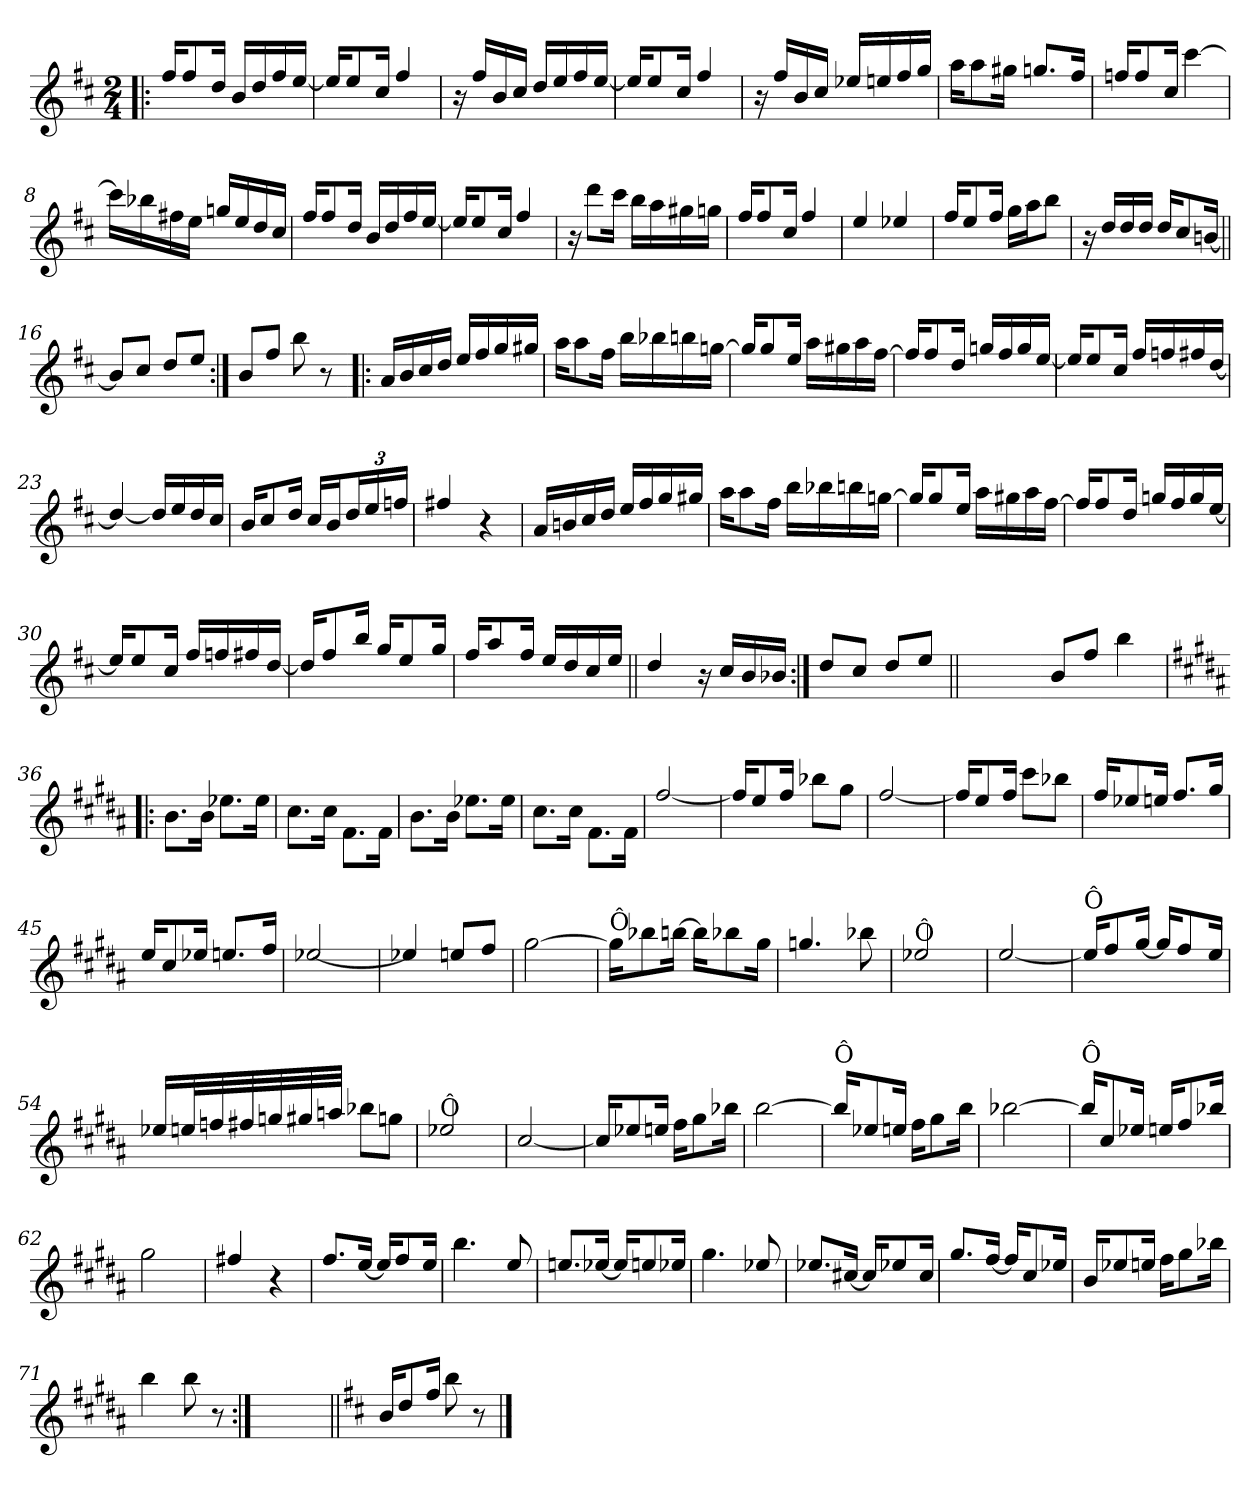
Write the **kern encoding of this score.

**kern
*part1
*staff1
*clefG2
*k[f#c#]
*D:
*M2/4
=1!|:
16ff#/KL
8ff#/
16dd/Jk
16b/LL
16dd/
16ff#/
[16ee/JJ
=2
16ee/KL]
8ee/
16cc#/Jk
4ff#/
=3
16r
16ff#/LL
16b/
16cc#/JJ
16dd/LL
16ee/
16ff#/
[16ee/JJ
=4
16ee/KL]
8ee/
16cc#/Jk
4ff#/
!!LO:LB:g=z
=5
16r
16ff#/LL
16b/
16cc#/JJ
16ee-X/LL
16een/
16ff#/
16gg/JJ
=6
16aa\KL
8aa\
16gg#X\Jk
8.ggn/L
16ff#/Jk
=7
16ffn/KL
8ff/
16cc#/Jk
[4ccc#\
=8
16ccc#\LL]
16bb-X\
16ff#X\
16ee\JJ
16ggn/LL
16ee/
16dd/
16cc#/JJ
!!LO:LB:g=z
=9
16ff#/KL
8ff#/
16dd/Jk
16b/LL
16dd/
16ff#/
[16ee/JJ
=10
16ee/KL]
8ee/
16cc#/Jk
4ff#/
=11
16r
8ddd\L
16ccc#\Jk
16bb\LL
16aa\
16gg#X\
16ggn\JJ
=12
16ff#/KL
8ff#/
16cc#/Jk
4ff#/
!!LO:LB:g=z
=13
4ee/
4ee-X/
=14
16ff#/KL
8ee/
16ff#/Jk
16gg\LL
16aa\J
8bb\J
=15
16r
16dd/LL
16dd/
16dd/JJ
16dd/KL
8cc#/
[16bn/Jk
=16||
8b/L]
8cc#/J
8dd/L
8ee/J
!!LO:LB:g=z
=17:|!
8b/L
8ff#/J
8bb\
8r
=18!|:
16a/LL
16b/
16cc#/
16dd/JJ
16ee/LL
16ff#/
16gg/
16gg#X/JJ
=19
16aa\KL
8aa\
16ff#\Jk
16bb\LL
16bb-X\
16bbn\
[16ggn\JJ
=20
16gg/KL]
8gg/
16ee/Jk
16aa\LL
16gg#X\
16aa\
[16ff#\JJ
!!LO:LB:g=z
=21
16ff#/KL]
8ff#/
16dd/Jk
16ggn/LL
16ff#/
16gg/
[16ee/JJ
=22
16ee/KL]
8ee/
16cc#/Jk
16ff#/LL
16ffn/
16ff#X/
[16dd/JJ
=23
4dd/_
16dd/LL]
16ee/
16dd/
16cc#/JJ
=24
16b/KL
8cc#/
16dd/Jk
16cc#/LL
16b/J
24dd/L
24ee/
24ffn/JJ
!!LO:LB:g=z
=25
4ff#X/
4r
=26
16a/LL
16bn/
16cc#/
16dd/JJ
16ee/LL
16ff#/
16gg/
16gg#X/JJ
=27
16aa\KL
8aa\
16ff#\Jk
16bb\LL
16bb-X\
16bbn\
[16ggn\JJ
=28
16gg/KL]
8gg/
16ee/Jk
16aa\LL
16gg#X\
16aa\
[16ff#\JJ
!!LO:LB:g=z
=29
16ff#/KL]
8ff#/
16dd/Jk
16ggn/LL
16ff#/
16gg/
[16ee/JJ
=30
16ee/KL]
8ee/
16cc#/Jk
16ff#/LL
16ffn/
16ff#X/
[16dd/JJ
=31
16dd/KL]
8ff#/
16bb/Jk
16gg/KL
8ee/
16gg/Jk
=32
16ff#/KL
8aa/
16ff#/Jk
16ee/LL
16dd/
16cc#/
16ee/JJ
!!LO:LB:g=z
=33||
4dd/
16r
16cc#/LL
16b/
16b-X/JJ
=34:|!
8dd/L
8cc#/J
8dd/L
8ee/J
=34X341||
2ryy
!!LO:PB:g=z
=35-
8b/L
8ff#/J
4bb\
=36!|:
*k[f#c#g#d#a#]
*B:
8.b!\L
16b!\Jk
8.ee-X!\L
16ee-!\Jk
=37
8.cc#!\L
16cc#!\Jk
8.f#!\L
16f#!\Jk
=38
8.b!\L
16b!\Jk
8.ee-X!\L
16ee-!\Jk
=39
8.cc#!\L
16cc#!\Jk
8.f#!\L
16f#!\Jk
=40
[2ff#/
!!LO:LB:g=z
=41
16ff#/KL]
8ee/
16ff#/Jk
8bb-X\L
8gg#\J
=42
[2ff#/
=43
16ff#/KL]
8ee/
16ff#/Jk
8ccc#\L
8bb-X\J
=44
16ff#/KL
8ee-X/
16een/Jk
8.ff#/L
16gg#/Jk
=45
16ee/KL
8cc#/
16ee-X/Jk
8.een/L
16ff#/Jk
!!LO:LB:g=z
=46
[2ee-X/
=47
4ee-X/]
8een/L
8ff#/J
=48
[2gg#\
=49
!LO:TX:a:t=Ô
16gg#\KL]
8bb-X\
[16bbn\Jk
16bb\KL]
8bb-X\
16gg#\Jk
=50
4.ggn/
8bb-X\
=51
!LO:TX:a:t=Ô
2ee-X/
!!LO:LB:g=z
=52
[2ee/
=53
!LO:TX:a:t=Ô
16ee/KL]
8ff#/
[16gg#/Jk
16gg#/KL]
8ff#/
16ee/Jk
=54
16ee-X/LL
32een/L
32ffn/
32ff#X/
32ggn/
32gg#X/
32aan/JJJ
8bb-X\L
8ggn\J
=55
!LO:TX:a:t=Ô
2ee-X/
=56
[2cc#/
!!LO:LB:g=z
=57
16cc#/KL]
8ee-X/
16een/Jk
16ff#\KL
8gg#\
16bb-X\Jk
=58
[2bb\
=59
!LO:TX:a:t=Ô
16bb/KL]
8ee-X/
16een/Jk
16ff#\KL
8gg#\
16bb\Jk
=60
[2bb-X\
=61
!LO:TX:a:t=Ô
16bb-/KL]
8cc#/
16ee-X/Jk
16een/KL
8ff#/
16bb-X/Jk
=62
2gg#\
!!LO:LB:g=z
=63
4ff#X/
4r
=64
8.ff#/L
[16ee/Jk
16ee/KL]
8ff#/
16ee/Jk
=65
4.bb\
8ee/
=66
8.een/L
[16ee-X/Jk
16ee-/KL]
8een/
16ee-X/Jk
=67
4.gg#\
8ee-X/
=68
8.ee-X/L
[16cc#X/Jk
16cc#/KL]
8ee-X/
16cc#/Jk
!!LO:LB:g=z
=69
8.gg#/L
[16ff#/Jk
16ff#/KL]
8cc#/
16ee-X/Jk
=70
16b/KL
8ee-X/
16een/Jk
16ff#\KL
8gg#\
16bb-X\Jk
=71
4bb\
8bb\
8r
=72:|!
2ryy
=73||
*k[f#c#]
*D:
16b/KL
8dd/
16ff#/Jk
8bb\
8r
==
*-
